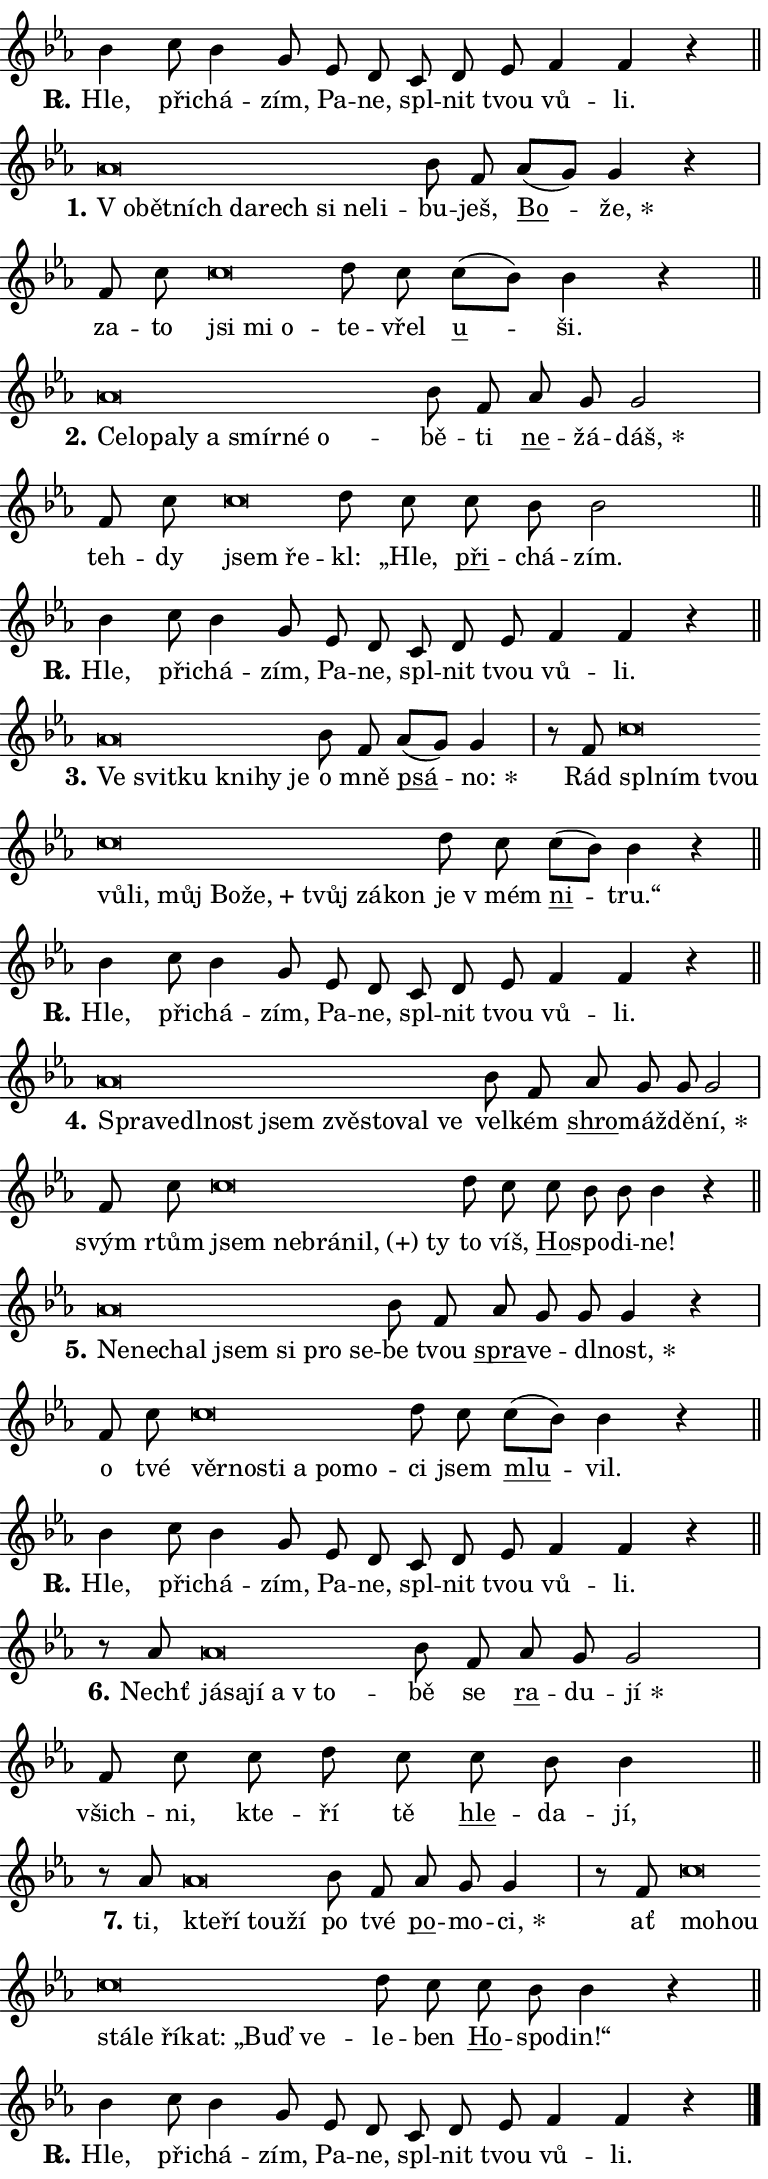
\version "2.24.0"
\header { tagline = "" }
\paper {
  indent = 0\cm
  top-margin = 0\cm
  right-margin = 0.13\cm % to fit lyric hyphens
  bottom-margin = 0\cm
  left-margin = 0\cm
  paper-width = 13\cm
  page-breaking = #ly:one-page-breaking
  system-system-spacing.basic-distance = #11
  score-system-spacing.basic-distance = #11
  ragged-last = ##f
}


%% Author: Thomas Morley
%% https://lists.gnu.org/archive/html/lilypond-user/2020-05/msg00002.html
#(define (line-position grob)
"Returns position of @var[grob} in current system:
   @code{'start}, if at first time-step
   @code{'end}, if at last time-step
   @code{'middle} otherwise
"
  (let* ((col (ly:item-get-column grob))
         (ln (ly:grob-object col 'left-neighbor))
         (rn (ly:grob-object col 'right-neighbor))
         (col-to-check-left (if (ly:grob? ln) ln col))
         (col-to-check-right (if (ly:grob? rn) rn col))
         (break-dir-left
           (and
             (ly:grob-property col-to-check-left 'non-musical #f)
             (ly:item-break-dir col-to-check-left)))
         (break-dir-right
           (and
             (ly:grob-property col-to-check-right 'non-musical #f)
             (ly:item-break-dir col-to-check-right))))
        (cond ((eqv? 1 break-dir-left) 'start)
              ((eqv? -1 break-dir-right) 'end)
              (else 'middle))))

#(define (tranparent-at-line-position vctor)
  (lambda (grob)
  "Relying on @code{line-position} select the relevant enry from @var{vctor}.
Used to determine transparency,"
    (case (line-position grob)
      ((end) (not (vector-ref vctor 0)))
      ((middle) (not (vector-ref vctor 1)))
      ((start) (not (vector-ref vctor 2))))))

noteHeadBreakVisibility =
#(define-music-function (break-visibility)(vector?)
"Makes @code{NoteHead}s transparent relying on @var{break-visibility}"
#{
  \override NoteHead.transparent =
    #(tranparent-at-line-position break-visibility)
#})

#(define delete-ledgers-for-transparent-note-heads
  (lambda (grob)
    "Reads whether a @code{NoteHead} is transparent.
If so this @code{NoteHead} is removed from @code{'note-heads} from
@var{grob}, which is supposed to be @code{LedgerLineSpanner}.
As a result ledgers are not printed for this @code{NoteHead}"
    (let* ((nhds-array (ly:grob-object grob 'note-heads))
           (nhds-list
             (if (ly:grob-array? nhds-array)
                 (ly:grob-array->list nhds-array)
                 '()))
           ;; Relies on the transparent-property being done before
           ;; Staff.LedgerLineSpanner.after-line-breaking is executed.
           ;; This is fragile ...
           (to-keep
             (remove
               (lambda (nhd)
                 (ly:grob-property nhd 'transparent #f))
               nhds-list)))
      ;; TODO find a better method to iterate over grob-arrays, similiar
      ;; to filter/remove etc for lists
      ;; For now rebuilt from scratch
      (set! (ly:grob-object grob 'note-heads)  '())
      (for-each
        (lambda (nhd)
          (ly:pointer-group-interface::add-grob grob 'note-heads nhd))
        to-keep))))

squashNotes = {
  \override NoteHead.X-extent = #'(-0.2 . 0.2)
  \override NoteHead.Y-extent = #'(-0.75 . 0)
  \override NoteHead.stencil =
    #(lambda (grob)
       (let ((pos (ly:grob-property grob 'staff-position)))
         (begin
           (if (< pos -7) (display "ERROR: Lower brevis then expected\n") (display ""))
           (if (<= pos -6) ly:text-interface::print ly:note-head::print))))
}
unSquashNotes = {
  \revert NoteHead.X-extent
  \revert NoteHead.Y-extent
  \revert NoteHead.stencil
}

hideNotes = \noteHeadBreakVisibility #begin-of-line-visible
unHideNotes = \noteHeadBreakVisibility #all-visible

% work-around for resetting accidentals
% https://lilypond.org/doc/v2.23/Documentation/notation/displaying-rhythms#unmetered-music
cadenzaMeasure = {
  \cadenzaOff
  \partial 1024 s1024
  \cadenzaOn
}

#(define-markup-command (accent layout props text) (markup?)
  "Underline accented syllable"
  (interpret-markup layout props
    #{\markup \override #'(offset . 4.3) \underline { #text }#}))

responsum = \markup \concat {
  "R" \hspace #-1.05 \path #0.1 #'((moveto 0 0.07) (lineto 0.9 0.8)) \hspace #0.05 "."
}

spaceSize = #0.6828661417322834 % exact space size for TeX Gyre Schola

\layout {
  \context {
    \Staff
    \remove "Time_signature_engraver"
    \override LedgerLineSpanner.after-line-breaking = #delete-ledgers-for-transparent-note-heads
  }
  \context {
    \Lyrics {
      \override LyricSpace.minimum-distance = \spaceSize
      \override LyricText.font-name = #"TeX Gyre Schola"
      \override LyricText.font-size = 1
      \override StanzaNumber.font-name = #"TeX Gyre Schola Bold"
      \override StanzaNumber.font-size = 1
    }
  }
  \context {
    \Score 
    \override NoteHead.text =
      #(lambda (grob) 
        (let ((pos (ly:grob-property grob 'staff-position)))
          #{\markup {
            \combine
              \halign #-0.55 \raise #(if (= pos -6) 0 0.5) \override #'(thickness . 2) \draw-line #'(3.2 . 0)
              \musicglyph "noteheads.sM1"
          }#}))
  }
}

% magnetic-lyrics.ily
%
%   written by
%     Jean Abou Samra <jean@abou-samra.fr>
%     Werner Lemberg <wl@gnu.org>
%
%   adapted by
%     Jiri Hon <jiri.hon@gmail.com>
%
% Version 2022-Apr-15

% https://www.mail-archive.com/lilypond-user@gnu.org/msg149350.html

#(define (Left_hyphen_pointer_engraver context)
   "Collect syllable-hyphen-syllable occurrences in lyrics and store
them in properties.  This engraver only looks to the left.  For
example, if the lyrics input is @code{foo -- bar}, it does the
following.

@itemize @bullet
@item
Set the @code{text} property of the @code{LyricHyphen} grob between
@q{foo} and @q{bar} to @code{foo}.

@item
Set the @code{left-hyphen} property of the @code{LyricText} grob with
text @q{foo} to the @code{LyricHyphen} grob between @q{foo} and
@q{bar}.
@end itemize

Use this auxiliary engraver in combination with the
@code{lyric-@/text::@/apply-@/magnetic-@/offset!} hook."
   (let ((hyphen #f)
         (text #f))
     (make-engraver
      (acknowledgers
       ((lyric-syllable-interface engraver grob source-engraver)
        (set! text grob)))
      (end-acknowledgers
       ((lyric-hyphen-interface engraver grob source-engraver)
        ;(when (not (grob::has-interface grob 'lyric-space-interface))
          (set! hyphen grob)));)
      ((stop-translation-timestep engraver)
       (when (and text hyphen)
         (ly:grob-set-object! text 'left-hyphen hyphen))
       (set! text #f)
       (set! hyphen #f)))))

#(define (lyric-text::apply-magnetic-offset! grob)
   "If the space between two syllables is less than the value in
property @code{LyricText@/.details@/.squash-threshold}, move the right
syllable to the left so that it gets concatenated with the left
syllable.

Use this function as a hook for
@code{LyricText@/.after-@/line-@/breaking} if the
@code{Left_@/hyphen_@/pointer_@/engraver} is active."
   (let ((hyphen (ly:grob-object grob 'left-hyphen #f)))
     (when hyphen
       (let ((left-text (ly:spanner-bound hyphen LEFT)))
         (when (grob::has-interface left-text 'lyric-syllable-interface)
           (let* ((common (ly:grob-common-refpoint grob left-text X))
                  (this-x-ext (ly:grob-extent grob common X))
                  (left-x-ext
                   (begin
                     ;; Trigger magnetism for left-text.
                     (ly:grob-property left-text 'after-line-breaking)
                     (ly:grob-extent left-text common X)))
                  ;; `delta` is the gap width between two syllables.
                  (delta (- (interval-start this-x-ext)
                            (interval-end left-x-ext)))
                  (details (ly:grob-property grob 'details))
                  (threshold (assoc-get 'squash-threshold details 0.2)))
             (when (< delta threshold)
               (let* (;; We have to manipulate the input text so that
                      ;; ligatures crossing syllable boundaries are not
                      ;; disabled.  For languages based on the Latin
                      ;; script this is essentially a beautification.
                      ;; However, for non-Western scripts it can be a
                      ;; necessity.
                      (lt (ly:grob-property left-text 'text))
                      (rt (ly:grob-property grob 'text))
                      (is-space (grob::has-interface hyphen 'lyric-space-interface))
                      (space (if is-space " " ""))
                      (extra-delta (if is-space spaceSize 0))
                      ;; Append new syllable.
                      (ltrt-space (if (and (string? lt) (string? rt))
                                (string-append lt space rt)
                                (make-concat-markup (list lt space rt))))
                      ;; Right-align `ltrt` to the right side.
                      (ltrt-space-markup (grob-interpret-markup
                               grob
                               (make-translate-markup
                                (cons (interval-length this-x-ext) 0)
                                (make-right-align-markup ltrt-space)))))
                 (begin
                   ;; Don't print `left-text`.
                   (ly:grob-set-property! left-text 'stencil #f)
                   ;; Set text and stencil (which holds all collected
                   ;; syllables so far) and shift it to the left.
                   (ly:grob-set-property! grob 'text ltrt-space)
                   (ly:grob-set-property! grob 'stencil ltrt-space-markup)
                   (ly:grob-translate-axis! grob (- (- delta extra-delta)) X))))))))))


#(define (lyric-hyphen::displace-bounds-first grob)
   ;; Make very sure this callback isn't triggered too early.
   (let ((left (ly:spanner-bound grob LEFT))
         (right (ly:spanner-bound grob RIGHT)))
     (ly:grob-property left 'after-line-breaking)
     (ly:grob-property right 'after-line-breaking)
     (ly:lyric-hyphen::print grob)))

squashThreshold = #0.4

\layout {
  \context {
    \Lyrics
    \consists #Left_hyphen_pointer_engraver
    \override LyricText.after-line-breaking =
      #lyric-text::apply-magnetic-offset!
    \override LyricHyphen.stencil = #lyric-hyphen::displace-bounds-first
    \override LyricText.details.squash-threshold = \squashThreshold
    \override LyricHyphen.minimum-distance = 0
    \override LyricHyphen.minimum-length = \squashThreshold
  }
}

squashText = \override LyricText.details.squash-threshold = 9999
unSquashText = \override LyricText.details.squash-threshold = \squashThreshold

leftText = \override LyricText.self-alignment-X = #LEFT
unLeftText = \revert LyricText.self-alignment-X

starOffset = #(lambda (grob) 
                (let ((x_offset (ly:self-alignment-interface::aligned-on-x-parent grob)))
                  (if (= x_offset 0) 0 (+ x_offset 1.2))))

star = #(define-music-function (syllable)(string?)
"Append star separator at the end of a syllable"
#{
  \once \override LyricText.X-offset = #starOffset
  \lyricmode { \markup {
    #syllable
    \override #'((font-name . "TeX Gyre Schola Bold")) \hspace #0.2 \lower #0.65 \larger "*"
  } }
#})

starAccent = #(define-music-function (syllable)(string?)
"Append star separator at the end of a syllable and make accent"
#{
  \once \override LyricText.X-offset = #starOffset
  \lyricmode { \markup {
    \accent #syllable
    \override #'((font-name . "TeX Gyre Schola Bold")) \hspace #0.2 \lower #0.65 \larger "*"
  } }
#})

breath = #(define-music-function (syllable)(string?)
"Append breathing indicator at the end of a syllable"
#{
  \lyricmode { \markup { #syllable "+" } }
#})

optionalBreath = #(define-music-function (syllable)(string?)
"Append optional breathing indicator at the end of a syllable"
#{
  \lyricmode { \markup { #syllable "(+)" } }
#})


\score {
    <<
        \new Voice = "melody" { \cadenzaOn \key es \major \relative { bes'4 c8 bes4 g8 \bar "" es d \bar "" c d es \bar "" f4 f r \cadenzaMeasure \bar "||" \break } }
        \new Lyrics \lyricsto "melody" { \lyricmode { \set stanza = \responsum
Hle, při -- chá -- zím, Pa -- ne, spl -- nit tvou vů -- li. } }
    >>
    \layout {}
}

\score {
    <<
        \new Voice = "melody" { \cadenzaOn \key es \major \relative { \squashNotes as'\breve*1/16 \hideNotes \breve*1/16 \bar "" \breve*1/16 \bar "" \breve*1/16 \bar "" \breve*1/16 \bar "" \breve*1/16 \bar "" \breve*1/16 \breve*1/16 \bar "" \unHideNotes \unSquashNotes bes8 f \bar "" as[( g)] g4 r \cadenzaMeasure \bar "|" f8 c' \bar "" \squashNotes c\breve*1/16 \hideNotes \breve*1/16 \breve*1/16 \bar "" \unHideNotes \unSquashNotes d8 c \bar "" c[( bes)] bes4 r \cadenzaMeasure \bar "||" \break } }
        \new Lyrics \lyricsto "melody" { \lyricmode { \set stanza = "1."
\leftText "V o" -- \squashText bět -- ních da -- rech si ne -- li -- \unLeftText \unSquashText bu -- ješ, \markup \accent Bo -- \star že, za -- to \leftText jsi \squashText mi o -- \unLeftText \unSquashText te -- vřel \markup \accent u -- ši. } }
    >>
    \layout {}
}

\score {
    <<
        \new Voice = "melody" { \cadenzaOn \key es \major \relative { \squashNotes as'\breve*1/16 \hideNotes \breve*1/16 \bar "" \breve*1/16 \bar "" \breve*1/16 \bar "" \breve*1/16 \bar "" \breve*1/16 \bar "" \breve*1/16 \breve*1/16 \bar "" \unHideNotes \unSquashNotes bes8 f \bar "" as g g2 \cadenzaMeasure \bar "|" f8 c' \bar "" \squashNotes c\breve*1/16 \hideNotes \breve*1/16 \bar "" \unHideNotes \unSquashNotes d8 c \bar "" c bes bes2 \cadenzaMeasure \bar "||" \break } }
        \new Lyrics \lyricsto "melody" { \lyricmode { \set stanza = "2."
\leftText Ce -- \squashText lo -- pa -- ly a smír -- né o -- \unLeftText \unSquashText bě -- ti \markup \accent ne -- žá -- \star dáš, teh -- dy \leftText jsem \squashText ře -- \unLeftText \unSquashText kl: „Hle, \markup \accent při -- chá -- zím. } }
    >>
    \layout {}
}

\score {
    <<
        \new Voice = "melody" { \cadenzaOn \key es \major \relative { bes'4 c8 bes4 g8 \bar "" es d \bar "" c d es \bar "" f4 f r \cadenzaMeasure \bar "||" \break } }
        \new Lyrics \lyricsto "melody" { \lyricmode { \set stanza = \responsum
Hle, při -- chá -- zím, Pa -- ne, spl -- nit tvou vů -- li. } }
    >>
    \layout {}
}

\score {
    <<
        \new Voice = "melody" { \cadenzaOn \key es \major \relative { \squashNotes as'\breve*1/16 \hideNotes \breve*1/16 \bar "" \breve*1/16 \bar "" \breve*1/16 \bar "" \breve*1/16 \breve*1/16 \bar "" \unHideNotes \unSquashNotes bes8 f \bar "" as[( g)] g4 \cadenzaMeasure \bar "|" r8 f8 \squashNotes c'\breve*1/16 \hideNotes \breve*1/16 \bar "" \breve*1/16 \bar "" \breve*1/16 \bar "" \breve*1/16 \bar "" \breve*1/16 \bar "" \breve*1/16 \bar "" \breve*1/16 \bar "" \breve*1/16 \bar "" \breve*1/16 \breve*1/16 \bar "" \unHideNotes \unSquashNotes d8 c \bar "" c[( bes)] bes4 r \cadenzaMeasure \bar "||" \break } }
        \new Lyrics \lyricsto "melody" { \lyricmode { \set stanza = "3."
\leftText Ve \squashText svit -- ku kni -- hy je \unLeftText \unSquashText o mně \markup \accent psá -- \star no: Rád \leftText spl -- \squashText ním tvou vů -- li, můj Bo -- \breath "že," tvůj zá -- kon \unLeftText \unSquashText je "v mém" \markup \accent ni -- tru.“ } }
    >>
    \layout {}
}

\score {
    <<
        \new Voice = "melody" { \cadenzaOn \key es \major \relative { bes'4 c8 bes4 g8 \bar "" es d \bar "" c d es \bar "" f4 f r \cadenzaMeasure \bar "||" \break } }
        \new Lyrics \lyricsto "melody" { \lyricmode { \set stanza = \responsum
Hle, při -- chá -- zím, Pa -- ne, spl -- nit tvou vů -- li. } }
    >>
    \layout {}
}

\score {
    <<
        \new Voice = "melody" { \cadenzaOn \key es \major \relative { \squashNotes as'\breve*1/16 \hideNotes \breve*1/16 \bar "" \breve*1/16 \bar "" \breve*1/16 \bar "" \breve*1/16 \bar "" \breve*1/16 \bar "" \breve*1/16 \bar "" \breve*1/16 \breve*1/16 \bar "" \unHideNotes \unSquashNotes bes8 f \bar "" as g g g2 \cadenzaMeasure \bar "|" f8 c' \bar "" \squashNotes c\breve*1/16 \hideNotes \breve*1/16 \bar "" \breve*1/16 \bar "" \breve*1/16 \breve*1/16 \bar "" \unHideNotes \unSquashNotes d8 c \bar "" c bes bes bes4 r \cadenzaMeasure \bar "||" \break } }
        \new Lyrics \lyricsto "melody" { \lyricmode { \set stanza = "4."
\leftText Spra -- \squashText ve -- dl -- nost jsem zvě -- sto -- val ve \unLeftText \unSquashText vel -- kém \markup \accent shro -- máž -- dě -- \star ní, svým rtům \leftText jsem \squashText ne -- brá -- \optionalBreath nil, ty \unLeftText \unSquashText to víš, \markup \accent Ho -- spo -- di -- ne! } }
    >>
    \layout {}
}

\score {
    <<
        \new Voice = "melody" { \cadenzaOn \key es \major \relative { \squashNotes as'\breve*1/16 \hideNotes \breve*1/16 \bar "" \breve*1/16 \bar "" \breve*1/16 \bar "" \breve*1/16 \bar "" \breve*1/16 \breve*1/16 \bar "" \unHideNotes \unSquashNotes bes8 f \bar "" as g g g4 r \cadenzaMeasure \bar "|" f8 c' \bar "" \squashNotes c\breve*1/16 \hideNotes \breve*1/16 \bar "" \breve*1/16 \bar "" \breve*1/16 \bar "" \breve*1/16 \breve*1/16 \bar "" \unHideNotes \unSquashNotes d8 c \bar "" c[( bes)] bes4 r \cadenzaMeasure \bar "||" \break } }
        \new Lyrics \lyricsto "melody" { \lyricmode { \set stanza = "5."
\leftText Ne -- \squashText ne -- chal jsem si pro se -- \unLeftText \unSquashText be tvou \markup \accent spra -- ve -- dl -- \star nost, o tvé \leftText věr -- \squashText no -- sti a po -- mo -- \unLeftText \unSquashText ci jsem \markup \accent mlu -- vil. } }
    >>
    \layout {}
}

\score {
    <<
        \new Voice = "melody" { \cadenzaOn \key es \major \relative { bes'4 c8 bes4 g8 \bar "" es d \bar "" c d es \bar "" f4 f r \cadenzaMeasure \bar "||" \break } }
        \new Lyrics \lyricsto "melody" { \lyricmode { \set stanza = \responsum
Hle, při -- chá -- zím, Pa -- ne, spl -- nit tvou vů -- li. } }
    >>
    \layout {}
}

\score {
    <<
        \new Voice = "melody" { \cadenzaOn \key es \major \relative { r8 as'8 \squashNotes as\breve*1/16 \hideNotes \breve*1/16 \bar "" \breve*1/16 \bar "" \breve*1/16 \breve*1/16 \bar "" \unHideNotes \unSquashNotes bes8 f \bar "" as g g2 \cadenzaMeasure \bar "|" f8 c' \bar "" c d8 c \bar "" c bes bes4 \cadenzaMeasure \bar "||" \break } }
        \new Lyrics \lyricsto "melody" { \lyricmode { \set stanza = "6."
Nechť \leftText já -- \squashText sa -- jí a "v to" -- \unLeftText \unSquashText bě se \markup \accent ra -- du -- \star jí všich -- ni, kte -- ří tě \markup \accent hle -- da -- jí, } }
    >>
    \layout {}
}

\score {
    <<
        \new Voice = "melody" { \cadenzaOn \key es \major \relative { r8 as'8 \squashNotes as\breve*1/16 \hideNotes \breve*1/16 \bar "" \breve*1/16 \breve*1/16 \bar "" \unHideNotes \unSquashNotes bes8 f \bar "" as g g4 \cadenzaMeasure \bar "|" r8 f8 \squashNotes c'\breve*1/16 \hideNotes \breve*1/16 \bar "" \breve*1/16 \bar "" \breve*1/16 \bar "" \breve*1/16 \bar "" \breve*1/16 \bar "" \breve*1/16 \breve*1/16 \bar "" \unHideNotes \unSquashNotes d8 c \bar "" c bes bes4 r \cadenzaMeasure \bar "||" \break } }
        \new Lyrics \lyricsto "melody" { \lyricmode { \set stanza = "7."
ti, \leftText kte -- \squashText ří tou -- ží \unLeftText \unSquashText po tvé \markup \accent po -- mo -- \star ci, ať \leftText mo -- \squashText hou stá -- le ří -- kat: „Buď ve -- \unLeftText \unSquashText le -- ben \markup \accent Ho -- spo -- din!“ } }
    >>
    \layout {}
}

\score {
    <<
        \new Voice = "melody" { \cadenzaOn \key es \major \relative { bes'4 c8 bes4 g8 \bar "" es d \bar "" c d es \bar "" f4 f r \cadenzaMeasure \bar "||" \break } \bar "|." }
        \new Lyrics \lyricsto "melody" { \lyricmode { \set stanza = \responsum
Hle, při -- chá -- zím, Pa -- ne, spl -- nit tvou vů -- li. } }
    >>
    \layout {}
}
